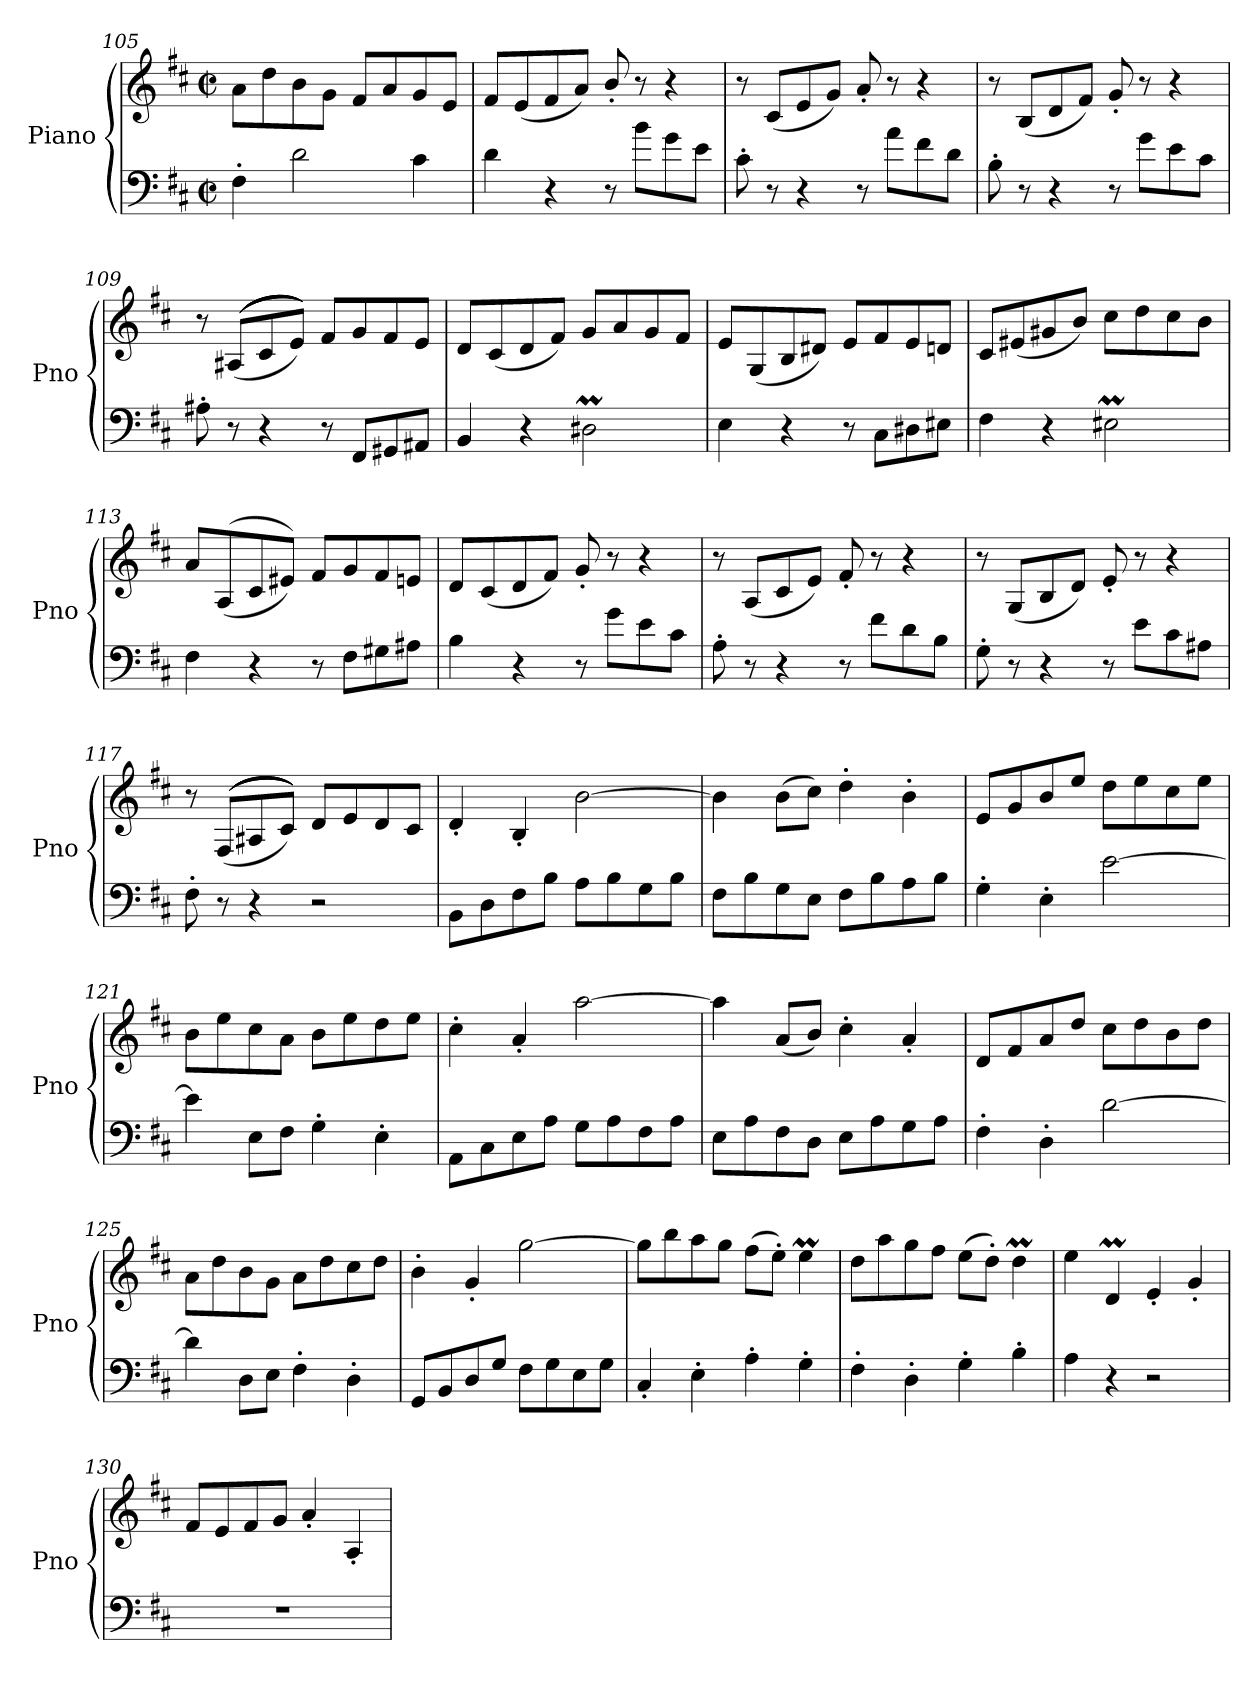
**kern	**kern
*part1	*part1
*staff2	*staff1
*I"Piano	*
*I'Pno	*
*clefF4	*clefG2
*k[f#c#]	*k[f#c#]
*M2/2	*M2/2
*met(c|)	*met(c|)
=105	=105
4F#'\	8a\L
.	8dd\
2d\	8b\
.	8g\J
.	8f#/L
.	8a/
4c#\	8g/
.	8e/J
=106	=106
4d\	8f#/L
.	(<8e/
4r	8f#/
.	8a/J)
8r	8b'/
8b\L	8r
8g\	4r
8e\J	.
=107	=107
8c#'\	8r
8r	(<8c#/L
4r	8e/
.	8g/J)
8r	8a'/
8a\L	8r
8f#\	4r
8d\J	.
!!LO:LB:g=z
=108	=108
8B'\	8r
8r	(<8B/L
4r	8d/
.	8f#/J)
8r	8g'/
8g\L	8r
8e\	4r
8c#\J	.
=109	=109
8A#X'\	8r
8r	(<(<(<(<(<(<8A#X/L
4r	8c#/
.	8e/J))))))
8r	8f#/L
8FF#/L	8g/
8GG#X/	8f#/
8AA#X/J	8e/J
=110	=110
4BB/	8d/L
.	(<8c#/
4r	8d/
.	8f#/J)
2D#Xm\	8g/L
.	8a/
.	8g/
.	8f#/J
=111	=111
4E\	8e/L
.	(<8G/
4r	8B/
.	8d#X/J)
8r	8e/L
8C#\L	8f#/
8D#X\	8e/
8E#X\J	8dn/J
!!LO:LB:g=z
=112	=112
4F#\	8c#/L
.	(<8e#X/
4r	8g#X/
.	8b/J)
2E#Xm\	8cc#\L
.	8dd\
.	8cc#\
.	8b\J
=113	=113
4F#\	8a/L
.	(<(<8A/
4r	8c#/
.	8e#X/J))
8r	8f#/L
8F#\L	8g/
8G#X\	8f#/
8A#X\J	8en/J
=114	=114
4B\	8d/L
.	(<8c#/
4r	8d/
.	8f#/J)
8r	8g'/
8g\L	8r
8e\	4r
8c#\J	.
=115	=115
8A'\	8r
8r	(<8A/L
4r	8c#/
.	8e/J)
8r	8f#'/
8f#\L	8r
8d\	4r
8B\J	.
!!LO:LB:g=z
=116	=116
8G'\	8r
8r	(<8G/L
4r	8B/
.	8d/J)
8r	8e'/
8e\L	8r
8c#\	4r
8A#X\J	.
=117	=117
8F#'\	8r
8r	(<(<(<(<(<(<8F#/L
4r	8A#X/
.	8c#/J))))))
2r	8d/L
.	8e/
.	8d/
.	8c#/J
=118	=118
8BB\L	4d'/
8D\	.
8F#\	4B'/
8B\J	.
8A\L	[2b\
8B\	.
8G\	.
8B\J	.
=119	=119
8F#\L	4b\]
8B\	.
8G\	(>8b\L
8E\J	8cc#\J)
8F#\L	4dd'\
8B\	.
8A\	4b'\
8B\J	.
!!LO:PB:g=z
=120	=120
4G'\	8e/L
.	8g/
4E'\	8b/
.	8ee/J
[2e\	8dd\L
.	8ee\
.	8cc#\
.	8ee\J
=121	=121
4e\]	8b\L
.	8ee\
8E\L	8cc#\
8F#\J	8a\J
4G'\	8b\L
.	8ee\
4E'\	8dd\
.	8ee\J
=122	=122
8AA\L	4cc#'\
8C#\	.
8E\	4a'/
8A\J	.
8G\L	[2aa\
8A\	.
8F#\	.
8A\J	.
=123	=123
8E\L	4aa\]
8A\	.
8F#\	(<8a/L
8D\J	8b/J)
8E\L	4cc#'\
8A\	.
8G\	4a'/
8A\J	.
=124	=124
4F#'\	8d/L
.	8f#/
4D'\	8a/
.	8dd/J
[2d\	8cc#\L
.	8dd\
.	8b\
.	8dd\J
!!LO:LB:g=z
=125	=125
4d\]	8a\L
.	8dd\
8D\L	8b\
8E\J	8g\J
4F#'\	8a\L
.	8dd\
4D'\	8cc#\
.	8dd\J
=126	=126
8GG/L	4b'\
8BB/	.
8D/	4g'/
8G/J	.
8F#\L	[2gg\
8G\	.
8E\	.
8G\J	.
=127	=127
4C#'/	8gg\L]
.	8bb\
4E'\	8aa\
.	8gg\J
4A'\	(>8ff#\L
.	8ee'\J)
4G'\	4eeM\
=128	=128
4F#'\	8dd\L
.	8aa\
4D'\	8gg\
.	8ff#\J
4G'\	(>8ee\L
.	8dd'\J)
4B'\	4ddM\
=129	=129
4A\	4ee\
4r	4dM/
2r	4e'/
.	4g'/
!!LO:LB:g=z
=130	=130
1r	8f#/L
.	8e/
.	8f#/
.	8g/J
.	4a'/
.	4A'/
=	=
*-	*-
